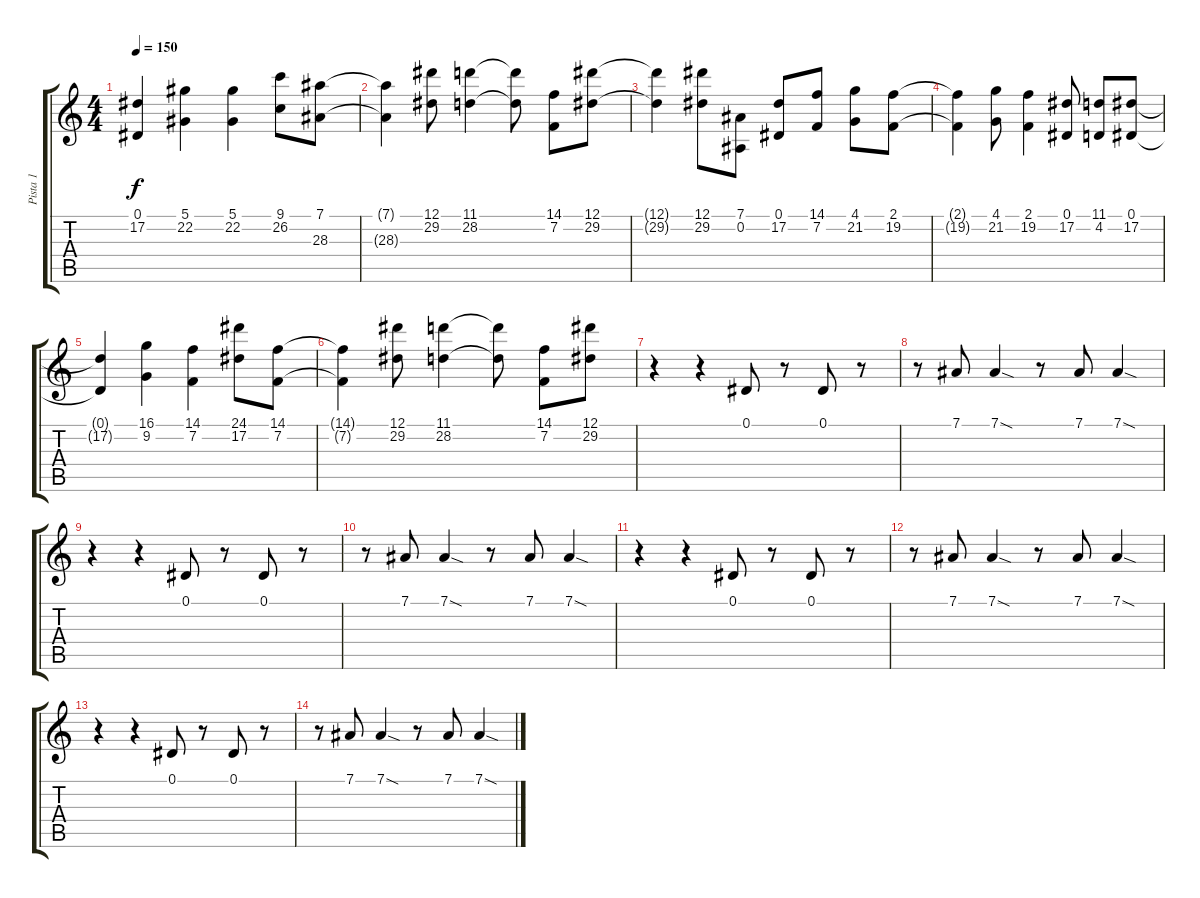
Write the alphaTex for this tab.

\track ("Pista 1" "Pista 1") {instrument lead2sawtooth}
\staff {score tabs}
\tuning (Eb4 Bb3 Gb3 Db3 Ab2 Eb2) {hide}
\ts (4 4)
\tempo 150
\clef g2
\ks c
(0.1{t} 17.2{t}).4{dy f} (5.1 22.2).4 (5.1 22.2).4 (9.1 26.2).8 (7.1 28.3).8 |
(7.1{t} 28.3{t}).4 (12.1 29.2).8 (11.1 28.2).4 (11.1{t} 28.2{t}).8 (14.1 7.2).8 (12.1 29.2).8 |
(12.1{t} 29.2{t}).4 (12.1 29.2).8 (7.1 0.2).8 (0.1 17.2).8 (14.1 7.2).8 (4.1 21.2).8 (2.1 19.2).8 |
(2.1{t} 19.2{t}).4 (4.1 21.2).8 (2.1 19.2).4 (0.1 17.2).8 (11.1 4.2).8 (0.1 17.2).8 |
(0.1{t} 17.2{t}).4 (16.1 9.2).4 (14.1 7.2).4 (24.1 17.2).8 (14.1 7.2).8 |
(14.1{t} 7.2{t}).4 (12.1 29.2).8 (11.1 28.2).4 (11.1{t} 28.2{t}).8 (14.1 7.2).8 (12.1 29.2).8 |
r.4 r.4 0.1.8 r.8 0.1.8 r.8 |
r.8 7.1.8 7.1{sod}.4 r.8 7.1.8 7.1{sod}.4 |
r.4 r.4 0.1.8 r.8 0.1.8 r.8 |
r.8 7.1.8 7.1{sod}.4 r.8 7.1.8 7.1{sod}.4 |
r.4 r.4 0.1.8 r.8 0.1.8 r.8 |
r.8 7.1.8 7.1{sod}.4 r.8 7.1.8 7.1{sod}.4 |
r.4 r.4 0.1.8 r.8 0.1.8 r.8 |
r.8 7.1.8 7.1{sod}.4 r.8 7.1.8 7.1{sod}.4
